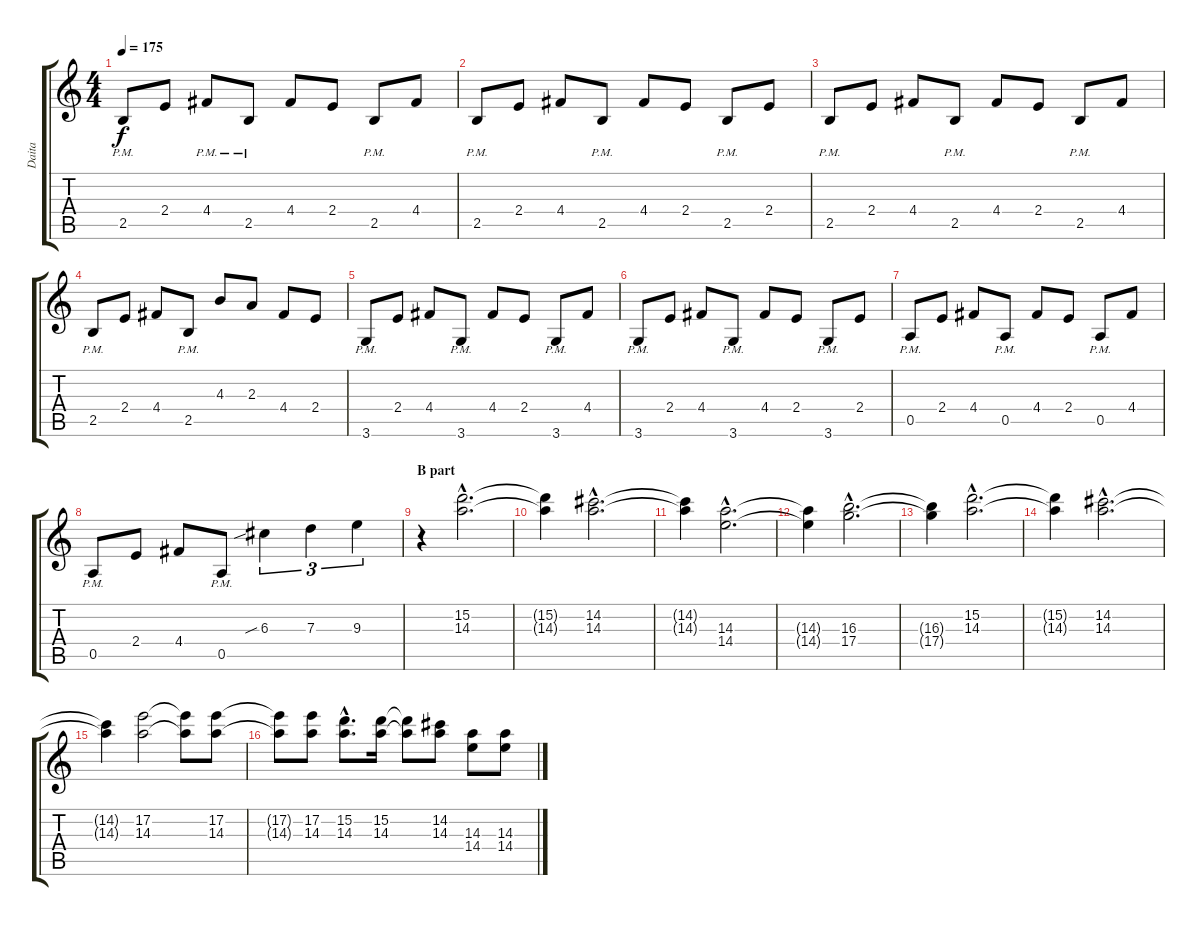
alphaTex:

\track ("Daita" "Daita") {instrument distortionguitar}
\staff {score tabs}
\tuning (E4 B3 G3 D3 A2 E2) {hide}
\ts (4 4)
\tempo 175
\clef g2
\ks c
2.5{pm}.8{dy f} 2.4.8 4.4{pm}.8 2.5{pm}.8 4.4.8 2.4.8 2.5{pm}.8 4.4.8 |
2.5{pm}.8 2.4.8 4.4.8 2.5{pm}.8 4.4.8 2.4.8 2.5{pm}.8 2.4.8 |
2.5{pm}.8 2.4.8 4.4.8 2.5{pm}.8 4.4.8 2.4.8 2.5{pm}.8 4.4.8 |
2.5{pm}.8 2.4.8 4.4.8 2.5{pm}.8 4.3.8 2.3.8 4.4.8 2.4.8 |
3.6{pm}.8 2.4.8 4.4.8 3.6{pm}.8 4.4.8 2.4.8 3.6{pm}.8 4.4.8 |
3.6{pm}.8 2.4.8 4.4.8 3.6{pm}.8 4.4.8 2.4.8 3.6{pm}.8 2.4.8 |
0.5{pm}.8 2.4.8 4.4.8 0.5{pm}.8 4.4.8 2.4.8 0.5{pm}.8 4.4.8 |
0.5{pm}.8 2.4.8 4.4.8 0.5{pm}.8 6.3{sib}.4{tu (3 2)} 7.3.4{tu (3 2)} 9.3.4{tu (3 2)} |
\section ("" "B part")
r.4 (15.2{hac} 14.3{hac}).2{d} |
(15.2{t} 14.3{t}).4 (14.2{hac} 14.3{hac}).2{d} |
(14.2{t} 14.3{t}).4 (14.3{hac} 14.4{hac}).2{d} |
(14.3{t} 14.4{t}).4 (16.3{hac} 17.4{hac}).2{d} |
(16.3{t} 17.4{t}).4 (15.2{hac} 14.3{hac}).2{d} |
(15.2{t} 14.3{t}).4 (14.2{hac} 14.3{hac}).2{d} |
(14.2{t} 14.3{t}).4 (17.2 14.3).2 (17.2{t} 14.3{t}).8 (17.2 14.3).8 |
(17.2{t} 14.3{t}).8 (17.2 14.3).8 (15.2{hac} 14.3{hac}).8{d} (15.2 14.3).16 (15.2{t} 14.3{t}).8 (14.2 14.3).8 (14.3 14.4).8 (14.3 14.4).8
